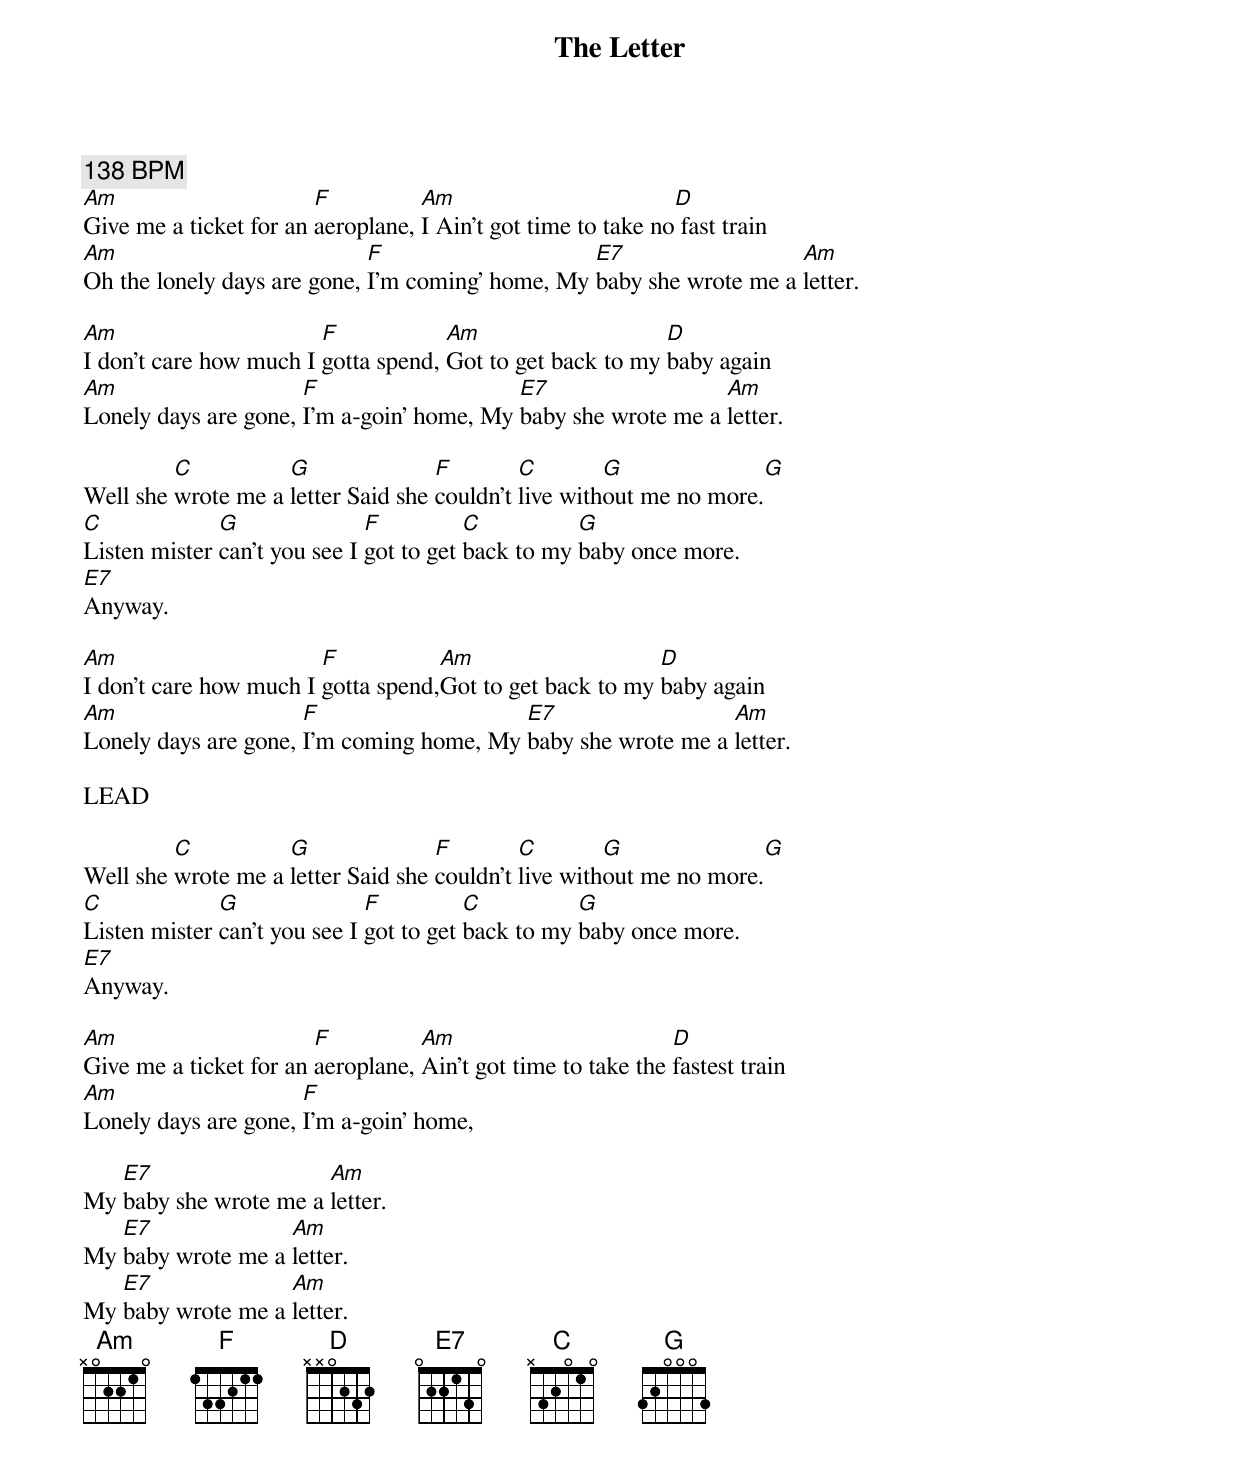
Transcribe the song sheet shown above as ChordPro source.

{title:The Letter}
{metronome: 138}
{c:138 BPM}
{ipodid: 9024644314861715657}
[Am]Give me a ticket for an [F]aeroplane, [Am]I Ain't got time to take no[D] fast train
[Am]Oh the lonely days are gone, [F]I'm coming' home, My [E7]baby she wrote me a [Am]letter.

[Am]I don't care how much I [F]gotta spend, [Am]Got to get back to my [D]baby again
[Am]Lonely days are gone, [F]I'm a-goin' home, My [E7]baby she wrote me a [Am]letter.

Well she [C]wrote me a [G]letter Said she [F]couldn't [C]live with[G]out me no more.[G]
[C]Listen mister [G]can't you see I [F]got to get [C]back to my [G]baby once more.
[E7]Anyway.

[Am]I don't care how much I [F]gotta spend,[Am]Got to get back to my [D]baby again
[Am]Lonely days are gone, [F]I'm coming home, My [E7]baby she wrote me a [Am]letter.

LEAD

Well she [C]wrote me a [G]letter Said she [F]couldn't [C]live with[G]out me no more.[G]
[C]Listen mister [G]can't you see I [F]got to get [C]back to my [G]baby once more.
[E7]Anyway.

[Am]Give me a ticket for an [F]aeroplane, [Am]Ain't got time to take the [D]fastest train
[Am]Lonely days are gone, [F]I'm a-goin' home,

My [E7]baby she wrote me a [Am]letter.
My [E7]baby wrote me a [Am]letter.
My [E7]baby wrote me a [Am]letter.
